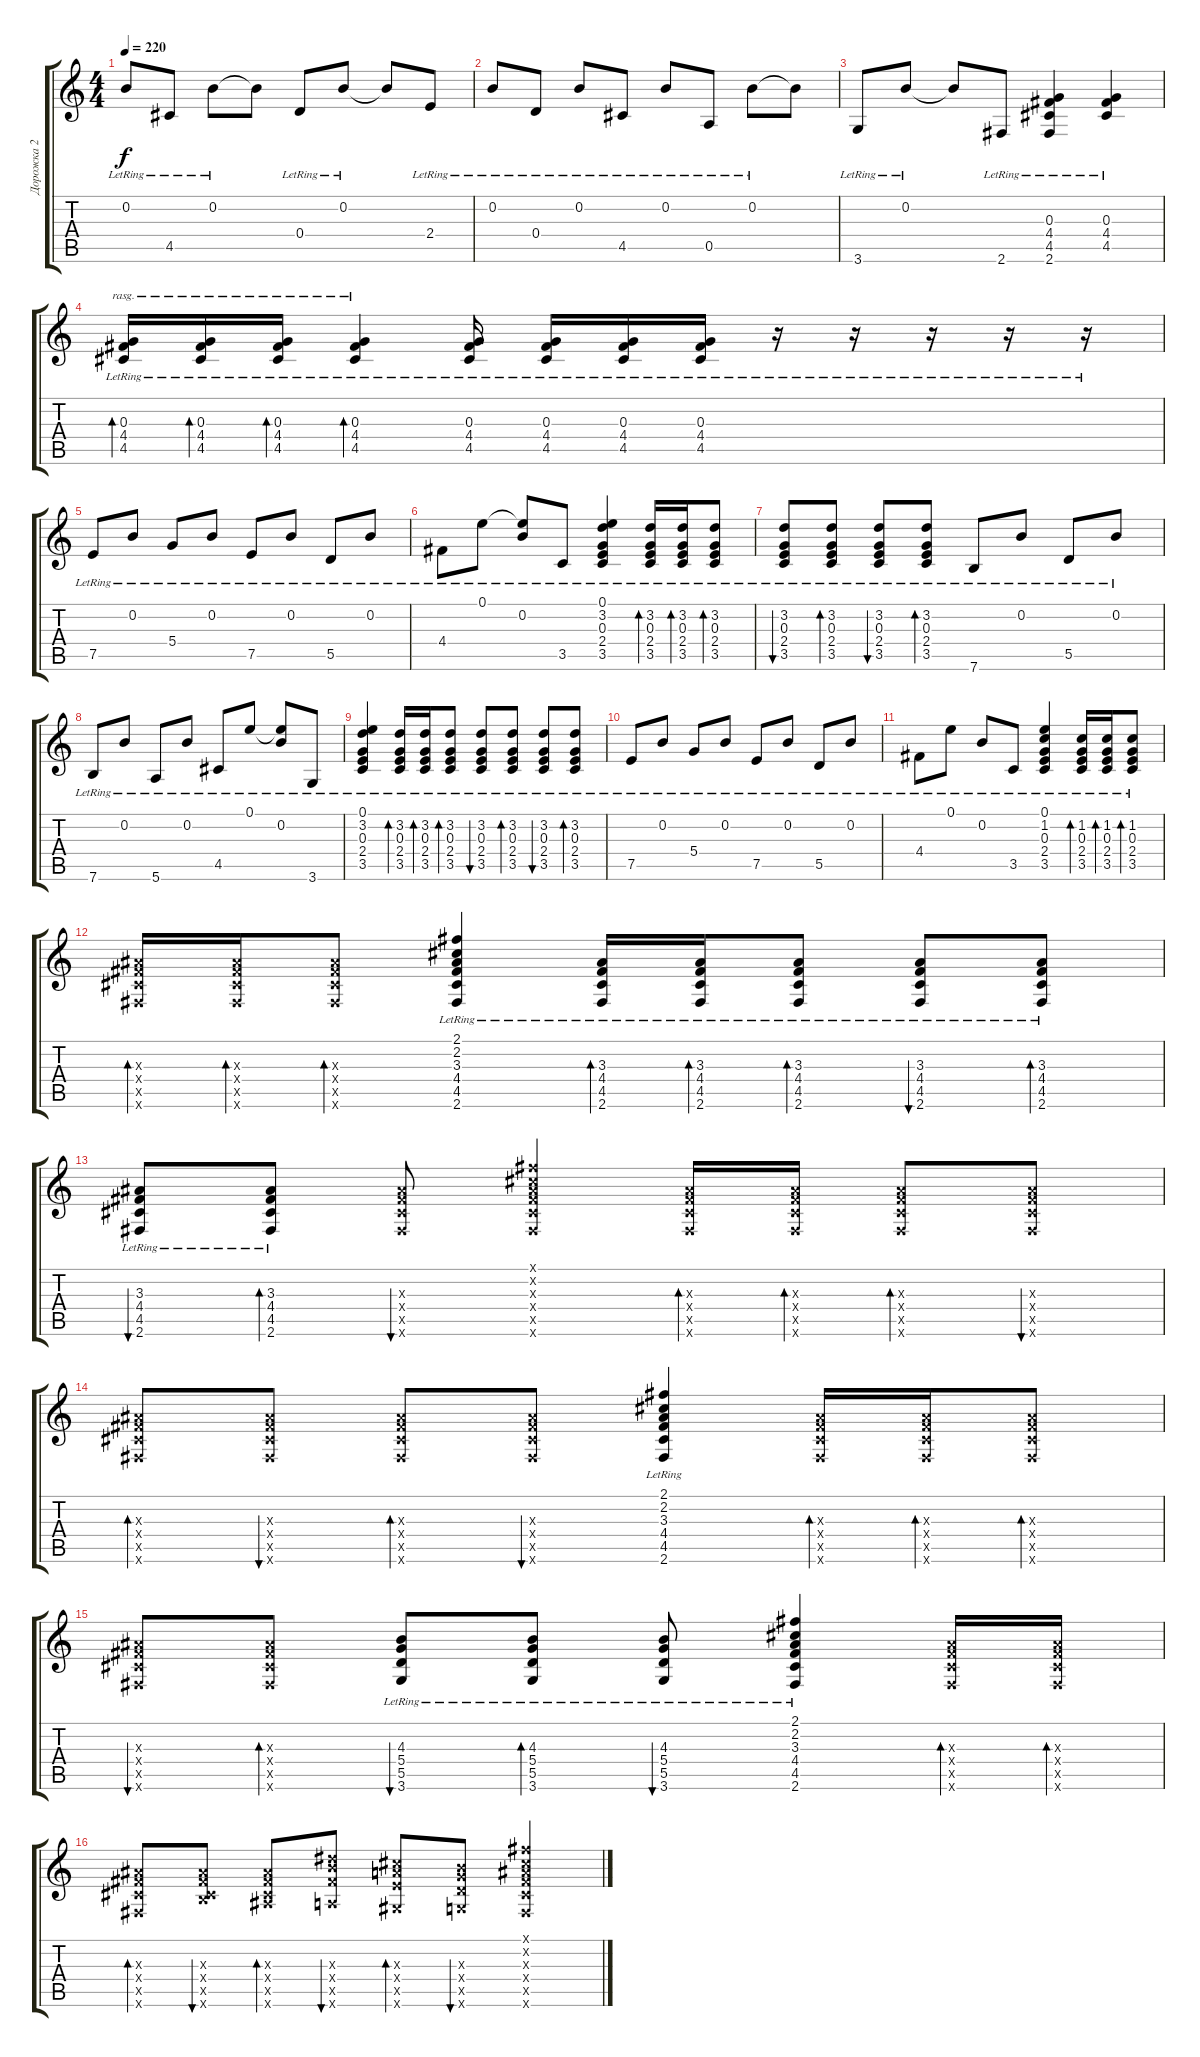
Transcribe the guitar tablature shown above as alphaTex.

\track ("Дорожка 2" "Дорожка 2") {instrument acousticguitarsteel}
\staff {score tabs}
\tuning (E4 B3 G3 D3 A2 E2) {hide}
\ts (4 4)
\tempo 220
\clef g2
\ks c
0.2{lr}.8{dy f} 4.5{lr}.8 0.2{lr}.8 0.2{t}.8 0.4{lr}.8 0.2{lr}.8 0.2{t}.8 2.4{lr}.8 |
0.2{lr}.8 0.4{lr}.8 0.2{lr}.8 4.5{lr}.8 0.2{lr}.8 0.5{lr}.8 0.2{lr}.8 0.2{t}.8 |
3.6{lr}.8 0.2{lr}.8 0.2{t}.8 2.6{lr}.8 (0.3{lr} 4.4{lr} 4.5{lr} 2.6{lr}).4 (0.3{lr} 4.4{lr} 4.5{lr}).4 |
(0.3{lr} 4.4{lr} 4.5{lr}).16{bd 60 rasg ii} (0.3{lr} 4.4{lr} 4.5{lr}).16{bd 60 rasg ii} (0.3{lr} 4.4{lr} 4.5{lr}).16{bd 60 rasg ii} (0.3{lr} 4.4{lr} 4.5{lr}).4{bd 60 rasg ii} (0.3{lr} 4.4{lr} 4.5{lr}).16 (0.3{lr} 4.4{lr} 4.5{lr}).16 (0.3{lr} 4.4{lr} 4.5{lr}).16 (0.3{lr} 4.4{lr} 4.5{lr}).16 r.16 r.16 r.16 r.16 r.16 |
7.5{lr}.8 0.2{lr}.8 5.4{lr}.8 0.2{lr}.8 7.5{lr}.8 0.2{lr}.8 5.5{lr}.8 0.2{lr}.8 |
4.4{lr}.8 0.1{lr}.8 (0.1{t} 0.2{lr}).8 3.5{lr}.8 (0.1{lr} 3.2{lr} 0.3{lr} 2.4{lr} 3.5{lr}).4 (3.2{lr} 0.3{lr} 2.4{lr} 3.5{lr}).16{bd 60} (3.2{lr} 0.3{lr} 2.4{lr} 3.5{lr}).16{bd 60} (3.2{lr} 0.3{lr} 2.4{lr} 3.5{lr}).8{bd 60} |
(3.2{lr} 0.3{lr} 2.4{lr} 3.5{lr}).8{bu 60} (3.2{lr} 0.3{lr} 2.4{lr} 3.5{lr}).8{bd 60} (3.2{lr} 0.3{lr} 2.4{lr} 3.5{lr}).8{bu 60} (3.2{lr} 0.3{lr} 2.4{lr} 3.5{lr}).8{bd 60} 7.6{lr}.8 0.2{lr}.8 5.5{lr}.8 0.2{lr}.8 |
7.6{lr}.8 0.2{lr}.8 5.6{lr}.8 0.2{lr}.8 4.5{lr}.8 0.1{lr}.8 (0.1{t} 0.2{lr}).8 3.6{lr}.8 |
(0.1{lr} 3.2{lr} 0.3{lr} 2.4{lr} 3.5{lr}).4 (3.2{lr} 0.3{lr} 2.4{lr} 3.5{lr}).16{bd 60} (3.2{lr} 0.3{lr} 2.4{lr} 3.5{lr}).16{bd 60} (3.2{lr} 0.3{lr} 2.4{lr} 3.5{lr}).8{bd 60} (3.2{lr} 0.3{lr} 2.4{lr} 3.5{lr}).8{bu 60} (3.2{lr} 0.3{lr} 2.4{lr} 3.5{lr}).8{bd 60} (3.2{lr} 0.3{lr} 2.4{lr} 3.5{lr}).8{bu 60} (3.2{lr} 0.3{lr} 2.4{lr} 3.5{lr}).8{bd 60} |
7.5{lr}.8 0.2{lr}.8 5.4{lr}.8 0.2{lr}.8 7.5{lr}.8 0.2{lr}.8 5.5{lr}.8 0.2{lr}.8 |
4.4{lr}.8 0.1{lr}.8 0.2{lr}.8 3.5{lr}.8 (0.1{lr} 1.2{lr} 0.3{lr} 2.4{lr} 3.5{lr}).4 (1.2{lr} 0.3{lr} 2.4{lr} 3.5{lr}).16{bd 60} (1.2{lr} 0.3{lr} 2.4{lr} 3.5{lr}).16{bd 60} (1.2{lr} 0.3{lr} 2.4{lr} 3.5{lr}).8{bd 60} |
(3.3{x} 4.4{x} 4.5{x} 2.6{x}).16{bd 60} (3.3{x} 4.4{x} 4.5{x} 2.6{x}).16{bd 60} (3.3{x} 4.4{x} 4.5{x} 2.6{x}).8{bd 60} (2.1{lr} 2.2{lr} 3.3{lr} 4.4{lr} 4.5{lr} 2.6{lr}).4 (3.3{lr} 4.4{lr} 4.5{lr} 2.6{lr}).16{bd 60} (3.3{lr} 4.4{lr} 4.5{lr} 2.6{lr}).16{bd 60} (3.3{lr} 4.4{lr} 4.5{lr} 2.6{lr}).8{bd 60} (3.3{lr} 4.4{lr} 4.5{lr} 2.6{lr}).8{bu 60} (3.3{lr} 4.4{lr} 4.5{lr} 2.6{lr}).8{bd 60} |
(3.3{lr} 4.4{lr} 4.5{lr} 2.6{lr}).8{bu 60} (3.3{lr} 4.4{lr} 4.5{lr} 2.6{lr}).8{bd 60} (3.3{x} 4.4{x} 4.5{x} 2.6{x}).8{bu 60} (2.1{x} 2.2{x} 3.3{x} 4.4{x} 4.5{x} 2.6{x}).4 (3.3{x} 4.4{x} 4.5{x} 2.6{x}).16{bd 60} (3.3{x} 4.4{x} 4.5{x} 2.6{x}).16{bd 60} (3.3{x} 4.4{x} 4.5{x} 2.6{x}).8{bd 60} (3.3{x} 4.4{x} 4.5{x} 2.6{x}).8{bu 60} |
(3.3{x} 4.4{x} 4.5{x} 2.6{x}).8{bd 60} (3.3{x} 4.4{x} 4.5{x} 2.6{x}).8{bu 60} (3.3{x} 4.4{x} 4.5{x} 2.6{x}).8{bd 60} (3.3{x} 4.4{x} 4.5{x} 2.6{x}).8{bu 60} (2.1{lr} 2.2{lr} 3.3{lr} 4.4{lr} 4.5{lr} 2.6{lr}).4 (3.3{x} 4.4{x} 4.5{x} 2.6{x}).16{bd 60} (3.3{x} 4.4{x} 4.5{x} 2.6{x}).16{bd 60} (3.3{x} 4.4{x} 4.5{x} 2.6{x}).8{bd 60} |
(3.3{x} 4.4{x} 4.5{x} 2.6{x}).8{bu 60} (3.3{x} 4.4{x} 4.5{x} 2.6{x}).8{bd 60} (4.3{lr} 5.4{lr} 5.5{lr} 3.6{lr}).8{bu 60} (4.3{lr} 5.4{lr} 5.5{lr} 3.6{lr}).8{bd 60} (4.3{lr} 5.4{lr} 5.5{lr} 3.6{lr}).8{bu 60} (2.1{lr} 2.2{lr} 3.3{lr} 4.4{lr} 4.5{lr} 2.6{lr}).4 (3.3{x} 4.4{x} 4.5{x} 2.6{x}).16{bd 60} (3.3{x} 4.4{x} 4.5{x} 2.6{x}).16{bd 60} |
(3.3{x} 4.4{x} 4.5{x} 2.6{x}).8{bd 60} (3.3{x} 4.4{x} 4.5{x} 7.6{x}).8{bu 60} (3.3{x} 4.4{x} 4.5{x} 6.6{x}).8{bd 60} (8.3{x} 9.4{x} 9.5{x} 5.6{x}).8{bu 60} (6.3{x} 7.4{x} 7.5{x} 4.6{x}).8{bd 60} (4.3{x} 5.4{x} 5.5{x} 3.6{x}).8{bu 60} (2.1{x} 2.2{x} 3.3{x} 4.4{x} 4.5{x} 2.6{x}).4
